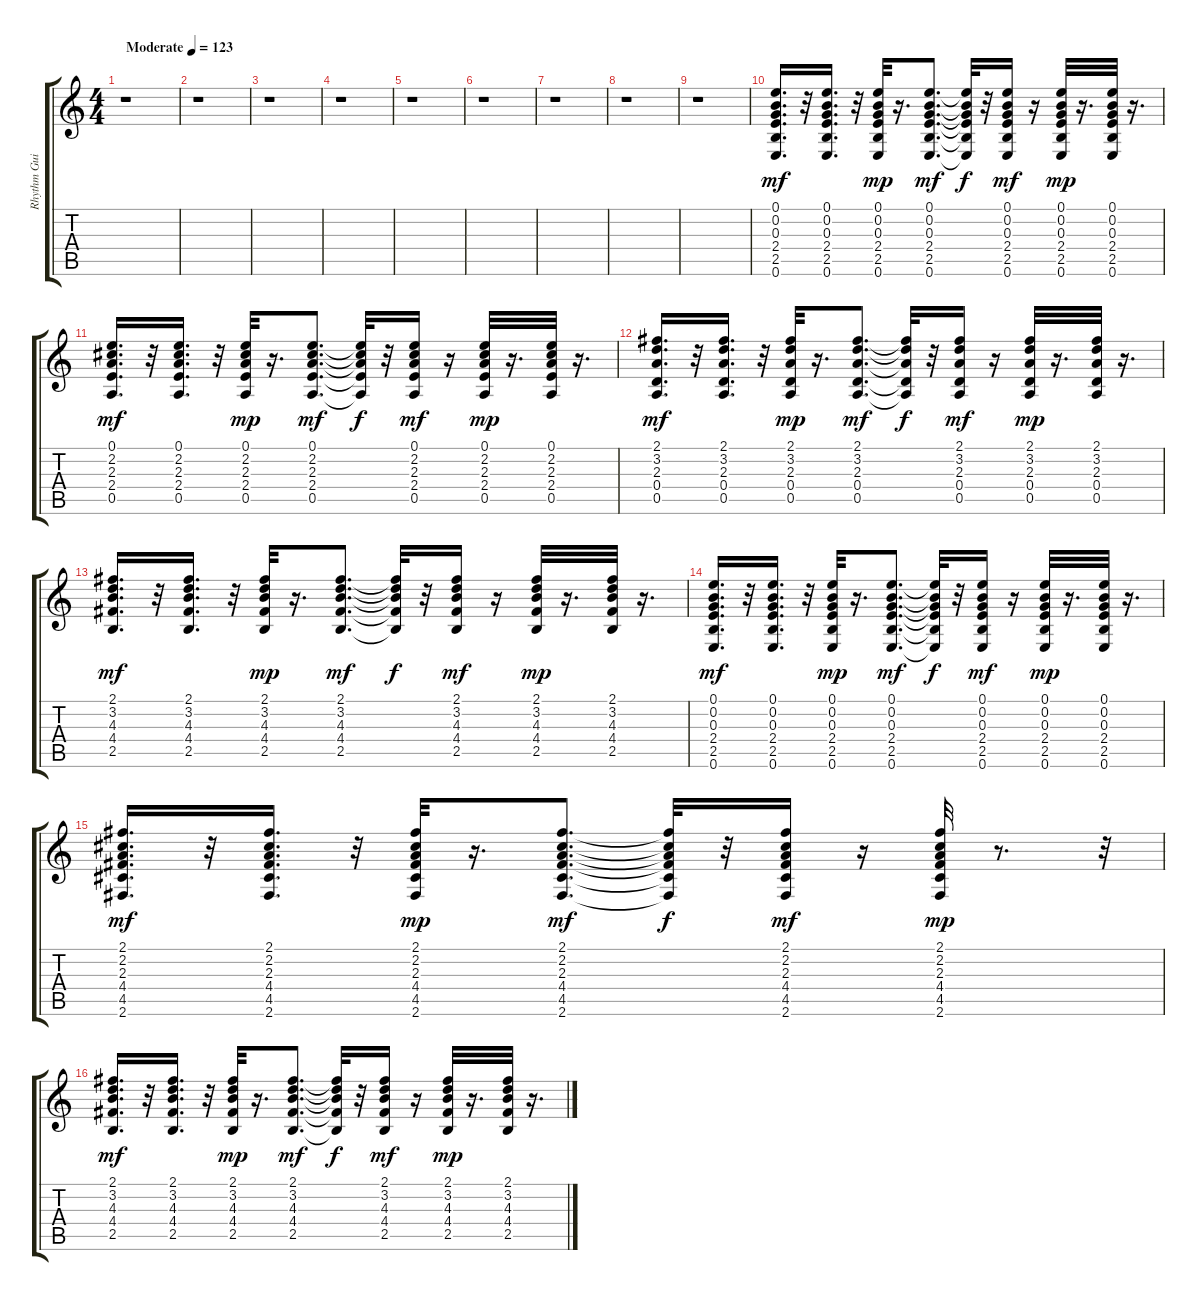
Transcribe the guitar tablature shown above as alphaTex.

\track ("Rhythm Guitar" "Rhythm Gui") {instrument acousticguitarsteel}
\staff {score tabs}
\tuning (E4 B3 G3 D3 A2 E2) {hide}
\ts (4 4)
\tempo (123 "Moderate")
\clef g2
\ks c
r.1{dy mf instrument acousticguitarsteel} |
r.1 |
r.1 |
r.1 |
r.1 |
r.1 |
r.1 |
r.1 |
r.1 |
(0.1 0.2 0.3 2.4 2.5 0.6).16{d} r.32 (0.1 0.2 0.3 2.4 2.5 0.6).16{d} r.32 (0.1 0.2 0.3 2.4 2.5 0.6).32{dy mp} r.16{d} (0.1 0.2 0.3 2.4 2.5 0.6).8{d dy mf} (0.1{t} 0.2{t} 0.3{t} 2.4{t} 2.5{t} 0.6{t}).32{dy f} r.32 (0.1 0.2 0.3 2.4 2.5 0.6).16{dy mf} r.16 (0.1 0.2 0.3 2.4 2.5 0.6).32{dy mp} r.16{d} (0.1 0.2 0.3 2.4 2.5 0.6).32 r.16{d} |
(0.1 2.2 2.3 2.4 0.5).16{d dy mf} r.32 (0.1 2.2 2.3 2.4 0.5).16{d} r.32 (0.1 2.2 2.3 2.4 0.5).32{dy mp} r.16{d} (0.1 2.2 2.3 2.4 0.5).8{d dy mf} (0.1{t} 2.2{t} 2.3{t} 2.4{t} 0.5{t}).32{dy f} r.32 (0.1 2.2 2.3 2.4 0.5).16{dy mf} r.16 (0.1 2.2 2.3 2.4 0.5).32{dy mp} r.16{d} (0.1 2.2 2.3 2.4 0.5).32 r.16{d} |
(2.1 3.2 2.3 0.4 0.5).16{d dy mf} r.32 (2.1 3.2 2.3 0.4 0.5).16{d} r.32 (2.1 3.2 2.3 0.4 0.5).32{dy mp} r.16{d} (2.1 3.2 2.3 0.4 0.5).8{d dy mf} (2.1{t} 3.2{t} 2.3{t} 0.4{t} 0.5{t}).32{dy f} r.32 (2.1 3.2 2.3 0.4 0.5).16{dy mf} r.16 (2.1 3.2 2.3 0.4 0.5).32{dy mp} r.16{d} (2.1 3.2 2.3 0.4 0.5).32 r.16{d} |
(2.1 3.2 4.3 4.4 2.5).16{d dy mf} r.32 (2.1 3.2 4.3 4.4 2.5).16{d} r.32 (2.1 3.2 4.3 4.4 2.5).32{dy mp} r.16{d} (2.1 3.2 4.3 4.4 2.5).8{d dy mf} (2.1{t} 3.2{t} 4.3{t} 4.4{t} 2.5{t}).32{dy f} r.32 (2.1 3.2 4.3 4.4 2.5).16{dy mf} r.16 (2.1 3.2 4.3 4.4 2.5).32{dy mp} r.16{d} (2.1 3.2 4.3 4.4 2.5).32 r.16{d} |
(0.1 0.2 0.3 2.4 2.5 0.6).16{d dy mf} r.32 (0.1 0.2 0.3 2.4 2.5 0.6).16{d} r.32 (0.1 0.2 0.3 2.4 2.5 0.6).32{dy mp} r.16{d} (0.1 0.2 0.3 2.4 2.5 0.6).8{d dy mf} (0.1{t} 0.2{t} 0.3{t} 2.4{t} 2.5{t} 0.6{t}).32{dy f} r.32 (0.1 0.2 0.3 2.4 2.5 0.6).16{dy mf} r.16 (0.1 0.2 0.3 2.4 2.5 0.6).32{dy mp} r.16{d} (0.1 0.2 0.3 2.4 2.5 0.6).32 r.16{d} |
(2.1 2.2 2.3 4.4 4.5 2.6).16{d dy mf} r.32 (2.1 2.2 2.3 4.4 4.5 2.6).16{d} r.32 (2.1 2.2 2.3 4.4 4.5 2.6).32{dy mp} r.16{d} (2.1 2.2 2.3 4.4 4.5 2.6).8{d dy mf} (2.1{t} 2.2{t} 2.3{t} 4.4{t} 4.5{t} 2.6{t}).32{dy f} r.32 (2.1 2.2 2.3 4.4 4.5 2.6).16{dy mf} r.16 (2.1 2.2 2.3 4.4 4.5 2.6).32{dy mp} r.8{d} r.32 |
(2.1 3.2 4.3 4.4 2.5).16{d dy mf} r.32 (2.1 3.2 4.3 4.4 2.5).16{d} r.32 (2.1 3.2 4.3 4.4 2.5).32{dy mp} r.16{d} (2.1 3.2 4.3 4.4 2.5).8{d dy mf} (2.1{t} 3.2{t} 4.3{t} 4.4{t} 2.5{t}).32{dy f} r.32 (2.1 3.2 4.3 4.4 2.5).16{dy mf} r.16 (2.1 3.2 4.3 4.4 2.5).32{dy mp} r.16{d} (2.1 3.2 4.3 4.4 2.5).32 r.16{d}
